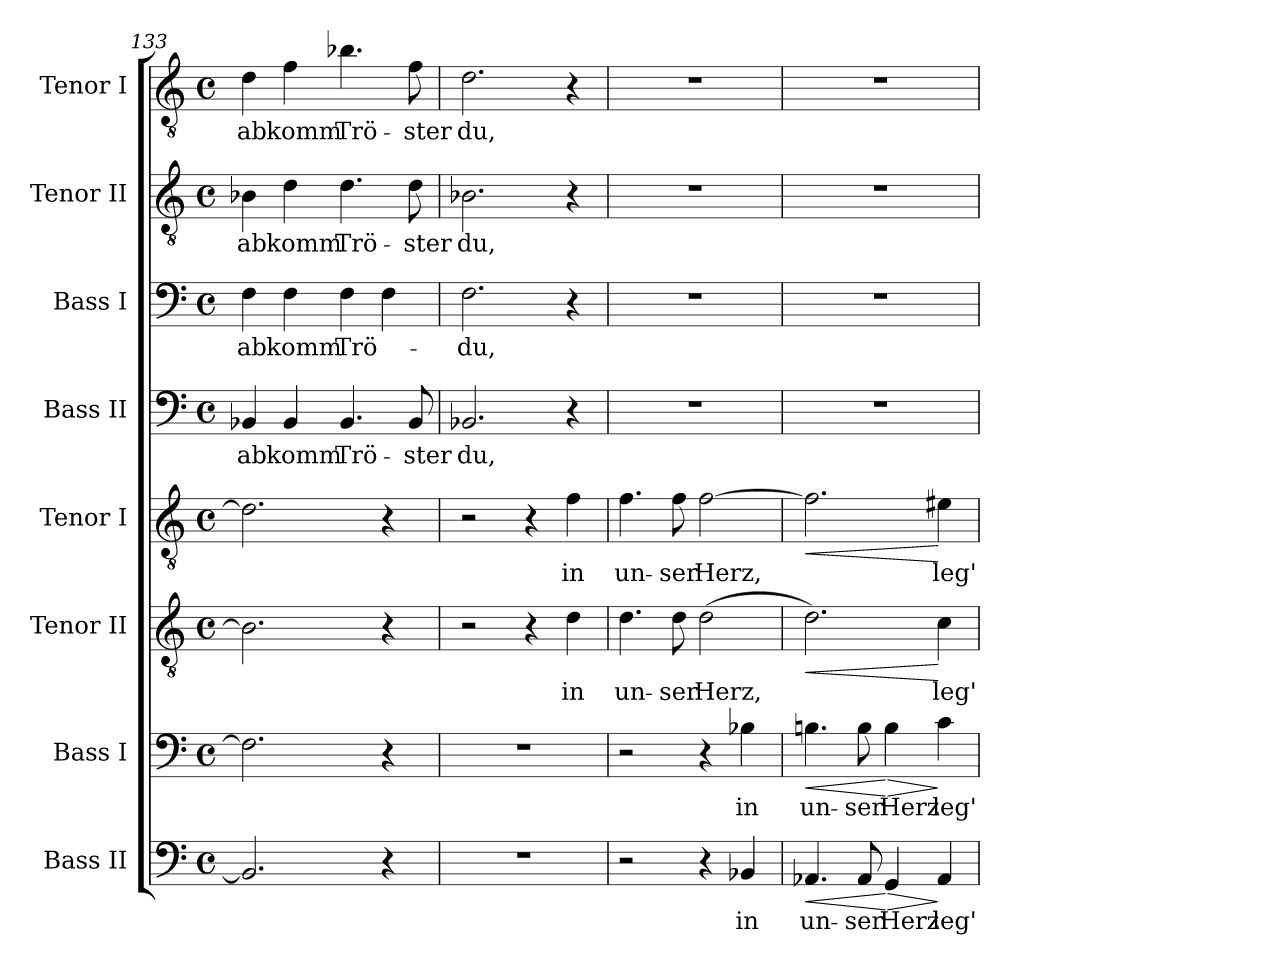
**kern	**text	**dynam	**kern	**text	**dynam	**kern	**text	**dynam	**kern	**text	**dynam	**kern	**text	**kern	**text	**kern	**text	**kern	**text
*part8	*part8	*part8	*part7	*part7	*part7	*part6	*part6	*part6	*part5	*part5	*part5	*part4	*part4	*part3	*part3	*part2	*part2	*part1	*part1
*staff8	*staff8	*staff8	*staff7	*staff7	*staff7	*staff6	*staff6	*staff6	*staff5	*staff5	*staff5	*staff4	*staff4	*staff3	*staff3	*staff2	*staff2	*staff1	*staff1
*I"Bass II	*	*	*I"Bass I	*	*	*I"Tenor II	*	*	*I"Tenor I	*	*	*I"Bass II	*	*I"Bass I	*	*I"Tenor II	*	*I"Tenor I	*
*I'B.	*	*	*I'B.	*	*	*I'T.	*	*	*I'T.	*	*	*I'B.	*	*I'B.	*	*I'T.	*	*I'T.	*
*clefF4	*	*	*clefF4	*	*	*clefGv2	*	*	*clefGv2	*	*	*clefF4	*	*clefF4	*	*clefGv2	*	*clefGv2	*
*	*	*	*	*	*	*ITrd7c12	*	*	*ITrd7c12	*	*	*	*	*	*	*ITrd7c12	*	*ITrd7c12	*
*k[]	*	*	*k[]	*	*	*k[]	*	*	*k[]	*	*	*k[]	*	*k[]	*	*k[]	*	*k[]	*
*C:	*	*	*C:	*	*	*C:	*	*	*C:	*	*	*C:	*	*C:	*	*C:	*	*C:	*
*M4/4	*	*	*M4/4	*	*	*M4/4	*	*	*M4/4	*	*	*M4/4	*	*M4/4	*	*M4/4	*	*M4/4	*
*met(c)	*	*	*met(c)	*	*	*met(c)	*	*	*met(c)	*	*	*met(c)	*	*met(c)	*	*met(c)	*	*met(c)	*
=133	=133	=133	=133	=133	=133	=133	=133	=133	=133	=133	=133	=133	=133	=133	=133	=133	=133	=133	=133
!	!	!	!	!	!	!	!	!	!	!	!	!	!LO:LY:b:color=#000000	!	!	!	!	!	!
!	!	!	!	!	!	!	!	!	!	!	!	!	!	!	!LO:LY:b:color=#000000	!	!	!	!
!	!	!	!	!	!	!	!	!	!	!	!	!	!	!	!	!	!LO:LY:b:color=#000000	!	!
!	!	!	!	!	!	!	!	!	!	!	!	!	!	!	!	!	!	!	!LO:LY:b:color=#000000
2.BB-i/]	.	.	2.Fi\]	.	.	2.BB-i\]	.	.	2.Di\]	.	.	4BB-Xi/	-ab	4Fi\	-ab	4BB-Xi\	-ab	4Di\	-ab
!	!	!	!	!	!	!	!	!	!	!	!	!	!LO:LY:b:color=#000000	!	!	!	!	!	!
!	!	!	!	!	!	!	!	!	!	!	!	!	!	!	!LO:LY:b:color=#000000	!	!	!	!
!	!	!	!	!	!	!	!	!	!	!	!	!	!	!	!	!	!LO:LY:b:color=#000000	!	!
!	!	!	!	!	!	!	!	!	!	!	!	!	!	!	!	!	!	!	!LO:LY:b:color=#000000
.	.	.	.	.	.	.	.	.	.	.	.	4BB-i/	komm	4Fi\	komm	4Di\	komm	4Fi\	komm
!	!	!	!	!	!	!	!	!	!	!	!	!	!LO:LY:b:color=#000000	!	!	!	!	!	!
!	!	!	!	!	!	!	!	!	!	!	!	!	!	!	!LO:LY:b:color=#000000	!	!	!	!
!	!	!	!	!	!	!	!	!	!	!	!	!	!	!	!	!	!LO:LY:b:color=#000000	!	!
!	!	!	!	!	!	!	!	!	!	!	!	!	!	!	!	!	!	!	!LO:LY:b:color=#000000
.	.	.	.	.	.	.	.	.	.	.	.	4.BB-i/	Trö-	4Fi\	Trö-	4.Di\	Trö-	4.B-Xi\	Trö-
4r	.	.	4r	.	.	4r	.	.	4r	.	.	.	.	4Fi\	.	.	.	.	.
!	!	!	!	!	!	!	!	!	!	!	!	!	!LO:LY:b:color=#000000	!	!	!	!	!	!
!	!	!	!	!	!	!	!	!	!	!	!	!	!	!	!	!	!LO:LY:b:color=#000000	!	!
!	!	!	!	!	!	!	!	!	!	!	!	!	!	!	!	!	!	!	!LO:LY:b:color=#000000
.	.	.	.	.	.	.	.	.	.	.	.	8BB-i/	-ster	.	.	8Di\	-ster	8Fi\	-ster
=134	=134	=134	=134	=134	=134	=134	=134	=134	=134	=134	=134	=134	=134	=134	=134	=134	=134	=134	=134
!	!	!	!	!	!	!	!	!	!	!	!	!	!LO:LY:b:color=#000000	!	!	!	!	!	!
!	!	!	!	!	!	!	!	!	!	!	!	!	!	!	!LO:LY:b:color=#000000	!	!	!	!
!	!	!	!	!	!	!	!	!	!	!	!	!	!	!	!	!	!LO:LY:b:color=#000000	!	!
!	!	!	!	!	!	!	!	!	!	!	!	!	!	!	!	!	!	!	!LO:LY:b:color=#000000
1r	.	.	1r	.	.	2r	.	.	2r	.	.	2.BB-Xi/	du,	2.Fi\	du,	2.BB-Xi\	du,	2.Di\	du,
.	.	.	.	.	.	4r	.	.	4r	.	.	.	.	.	.	.	.	.	.
!	!	!	!	!	!	!	!LO:LY:b:color=#000000	!	!	!	!	!	!	!	!	!	!	!	!
!	!	!	!	!	!	!	!	!	!	!LO:LY:b:color=#000000	!	!	!	!	!	!	!	!	!
.	.	.	.	.	.	4Di\	in	.	4Fi\	in	.	4r	.	4r	.	4r	.	4r	.
=135	=135	=135	=135	=135	=135	=135	=135	=135	=135	=135	=135	=135	=135	=135	=135	=135	=135	=135	=135
!	!	!	!	!	!	!	!LO:LY:b:color=#000000	!	!	!	!	!	!	!	!	!	!	!	!
!	!	!	!	!	!	!	!	!	!	!LO:LY:b:color=#000000	!	!	!	!	!	!	!	!	!
2r	.	.	2r	.	.	4.Di\	un-	.	4.Fi\	un-	.	1r	.	1r	.	1r	.	1r	.
!	!	!	!	!	!	!	!LO:LY:b:color=#000000	!	!	!	!	!	!	!	!	!	!	!	!
!	!	!	!	!	!	!	!	!	!	!LO:LY:b:color=#000000	!	!	!	!	!	!	!	!	!
.	.	.	.	.	.	8Di\	-ser	.	8Fi\	-ser	.	.	.	.	.	.	.	.	.
!	!	!	!	!	!	!	!LO:LY:b:color=#000000	!	!	!	!	!	!	!	!	!	!	!	!
!	!	!	!	!	!	!	!	!	!	!LO:LY:b:color=#000000	!	!	!	!	!	!	!	!	!
4r	.	.	4r	.	.	(2Di\	Herz,	.	[2Fi\	Herz,	.	.	.	.	.	.	.	.	.
!	!LO:LY:b:color=#000000	!	!	!	!	!	!	!	!	!	!	!	!	!	!	!	!	!	!
!	!	!	!	!LO:LY:b:color=#000000	!	!	!	!	!	!	!	!	!	!	!	!	!	!	!
4BB-Xi/	in	.	4B-Xi\	in	.	.	.	.	.	.	.	.	.	.	.	.	.	.	.
=136	=136	=136	=136	=136	=136	=136	=136	=136	=136	=136	=136	=136	=136	=136	=136	=136	=136	=136	=136
!	!LO:LY:b:color=#000000	!LO:HP:b	!	!	!	!	!	!	!	!	!	!	!	!	!	!	!	!	!
!	!	!	!	!LO:LY:b:color=#000000	!LO:HP:b	!	!	!LO:HP:b	!	!	!	!	!	!	!	!	!	!	!
!	!	!	!	!	!	!	!	!LO:HP:n=1:b	!	!	!LO:HP:b	!	!	!	!	!	!	!	!
!	!	!	!	!	!	!	!	!	!	!	!LO:HP:n=1:b	!	!	!	!	!	!	!	!
4.AA-Xi/	un-	<	4.Bni\	un-	<	2.Di\)	.	< >	2.Fi\]	.	< >	1r	.	1r	.	1r	.	1r	.
!	!LO:LY:b:color=#000000	!	!	!	!	!	!	!	!	!	!	!	!	!	!	!	!	!	!
!	!	!	!	!LO:LY:b:color=#000000	!	!	!	!	!	!	!	!	!	!	!	!	!	!	!
8AA-i/	-ser	.	8Bi\	-ser	.	.	.	.	.	.	.	.	.	.	.	.	.	.	.
!	!LO:LY:b:color=#000000	!LO:HP:n=1:b	!	!	!	!	!	!	!	!	!	!	!	!	!	!	!	!	!
!	!	!	!	!LO:LY:b:color=#000000	!LO:HP:n=1:b	!	!	!	!	!	!	!	!	!	!	!	!	!	!
4GGi/	Herz	[ >	4Bi\	Herz	[ >	.	.	.	.	.	.	.	.	.	.	.	.	.	.
!	!LO:LY:b:color=#000000	!	!	!	!	!	!	!	!	!	!	!	!	!	!	!	!	!	!
!	!	!	!	!LO:LY:b:color=#000000	!	!	!	!	!	!	!	!	!	!	!	!	!	!	!
!	!	!	!	!	!	!	!LO:LY:b:color=#000000	!	!	!	!	!	!	!	!	!	!	!	!
!	!	!	!	!	!	!	!	!	!	!LO:LY:b:color=#000000	!	!	!	!	!	!	!	!	!
4AA-i/	leg'	]	4ci\	leg'	]	4Ci\	leg'	[	4E#Xi\	leg'	[	.	.	.	.	.	.	.	.
.	.	.	.	.	.	.	.	]	.	.	]	.	.	.	.	.	.	.	.
=	=	=	=	=	=	=	=	=	=	=	=	=	=	=	=	=	=	=	=
*-	*-	*-	*-	*-	*-	*-	*-	*-	*-	*-	*-	*-	*-	*-	*-	*-	*-	*-	*-
